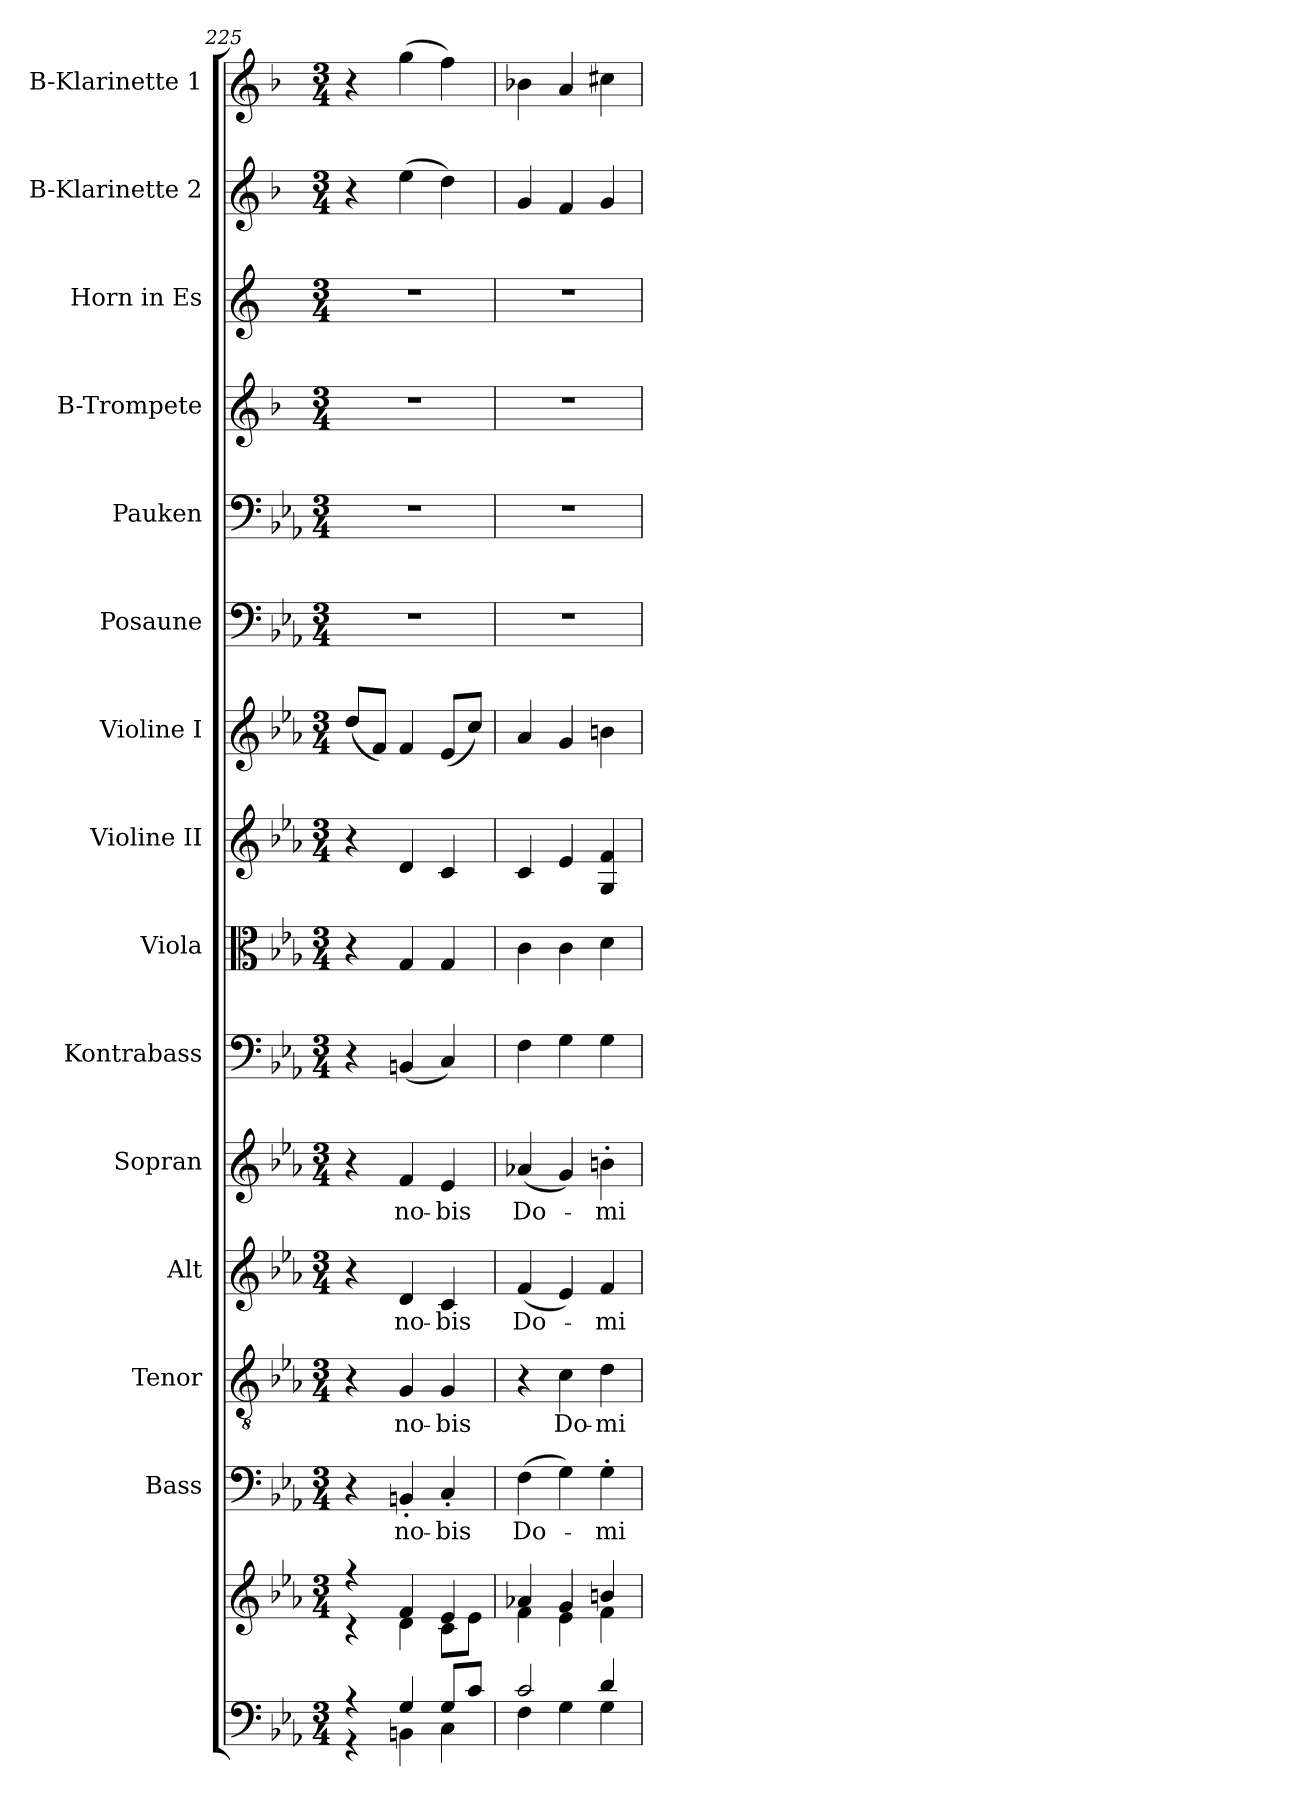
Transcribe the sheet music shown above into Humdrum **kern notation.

**kern	**kern	**kern	**text	**kern	**text	**kern	**text	**kern	**text	**kern	**kern	**kern	**kern	**kern	**kern	**kern	**kern	**kern	**kern
*part15	*part15	*part14	*part14	*part13	*part13	*part12	*part12	*part11	*part11	*part10	*part9	*part8	*part7	*part6	*part5	*part4	*part3	*part2	*part1
*staff16	*staff15	*staff14	*staff14	*staff13	*staff13	*staff12	*staff12	*staff11	*staff11	*staff10	*staff9	*staff8	*staff7	*staff6	*staff5	*staff4	*staff3	*staff2	*staff1
*	*	*I"Bass	*	*I"Tenor	*	*I"Alt	*	*I"Sopran	*	*I"Kontrabass	*I"Viola	*I"Violine II	*I"Violine I	*I"Posaune	*I"Pauken	*I"B-Trompete	*I"Horn in Es	*I"B-Klarinette 2	*I"B-Klarinette 1
*	*	*I'B.	*	*I'T.	*	*I'A.	*	*I'S.	*	*I'Kb.	*I'Vla.	*I'Vl. II	*I'Vl. I	*I'Pos.	*I'Pk.	*I'B Trp.	*	*I'B Kl. 2	*I'B Kl. 1
!!LO:PB:g=z
*clefF4	*clefG2	*clefF4	*	*clefGv2	*	*clefG2	*	*clefG2	*	*clefF4	*clefC3	*clefG2	*clefG2	*clefF4	*clefF4	*clefG2	*clefG2	*clefG2	*clefG2
*	*	*	*	*	*	*	*	*	*	*ITrd7c12	*	*	*	*	*	*ITrd1c2	*ITrd5c9	*ITrd1c2	*ITrd1c2
*k[b-e-a-]	*k[b-e-a-]	*k[b-e-a-]	*	*k[b-e-a-]	*	*k[b-e-a-]	*	*k[b-e-a-]	*	*k[b-e-a-]	*k[b-e-a-]	*k[b-e-a-]	*k[b-e-a-]	*k[b-e-a-]	*k[b-e-a-]	*k[b-e-a-]	*k[b-e-a-]	*k[b-e-a-]	*k[b-e-a-]
*E-:	*E-:	*E-:	*	*E-:	*	*E-:	*	*E-:	*	*E-:	*E-:	*E-:	*E-:	*E-:	*E-:	*E-:	*E-:	*E-:	*E-:
*M3/4	*M3/4	*M3/4	*	*M3/4	*	*M3/4	*	*M3/4	*	*M3/4	*M3/4	*M3/4	*M3/4	*M3/4	*M3/4	*M3/4	*M3/4	*M3/4	*M3/4
=225	=225	=225	=225	=225	=225	=225	=225	=225	=225	=225	=225	=225	=225	=225	=225	=225	=225	=225	=225
*^	*^	*	*	*	*	*	*	*	*	*	*	*	*	*	*	*	*	*	*
4r	4r	4r	4r	4r	.	4r	.	4r	.	4r	.	4r	4r	4r	(<8dd/L	2.r	2.r	2.r	2.r	4r	4r
.	.	.	.	.	.	.	.	.	.	.	.	.	.	.	8f/J)	.	.	.	.	.	.
!	!	!	!	!	!LO:LY:b	!	!LO:LY:b	!	!LO:LY:b	!	!LO:LY:b	!	!	!	!	!	!	!	!	!	!
4G/	4BBn\	4f/	4d\	4BBn'</	no-	4G/	no-	4d/	no-	4f/	no-	(<4BBBn/	4G/	4d/	4f/	.	.	.	.	(>4dd\	(>4ff\
!	!	!	!	!	!LO:LY:b	!	!LO:LY:b	!	!LO:LY:b	!	!LO:LY:b	!	!	!	!	!	!	!	!	!	!
8G/L	4C\	4e-/	8c\L	4C'</	-bis	4G/	-bis	4c/	-bis	4e-/	-bis	4CC/)	4G/	4c/	(<8e-/L	.	.	.	.	4cc\)	4ee-\)
8c/J	.	.	8e-\J	.	.	.	.	.	.	.	.	.	.	.	8cc/J)	.	.	.	.	.	.
=226	=226	=226	=226	=226	=226	=226	=226	=226	=226	=226	=226	=226	=226	=226	=226	=226	=226	=226	=226	=226	=226
!	!	!	!	!	!LO:LY:b	!	!	!	!LO:LY:b	!	!LO:LY:b	!	!	!	!	!	!	!	!	!	!
2c/	4F\	4a-X/	4f\	(>4F\	Do-	4r	.	(<4f/	Do-	(<4a-X/	Do-	4FF\	4c\	4c/	4a-/	2.r	2.r	2.r	2.r	4f/	4a-X\
!	!	!	!	!	!	!	!LO:LY:b	!	!	!	!	!	!	!	!	!	!	!	!	!	!
.	4G\	4g/	4e-\	4G\)	.	4c\	Do-	4e-/)	.	4g/)	.	4GG\	4c\	4e-/	4g/	.	.	.	.	4e-/	4g/
!	!	!	!	!	!LO:LY:b	!	!LO:LY:b	!	!LO:LY:b	!	!LO:LY:b	!	!	!	!	!	!	!	!	!	!
4d/	4G\	4bn/	4f\	4G'>\	-mi-	4d\	-mi-	4f/	-mi-	4bn'>\	-mi-	4GG\	4d\	4G/ 4f/	4bn\	.	.	.	.	4f/	4bn\
*v	*v	*	*	*	*	*	*	*	*	*	*	*	*	*	*	*	*	*	*	*	*
*	*v	*v	*	*	*	*	*	*	*	*	*	*	*	*	*	*	*	*	*	*
=	=	=	=	=	=	=	=	=	=	=	=	=	=	=	=	=	=	=	=
*-	*-	*-	*-	*-	*-	*-	*-	*-	*-	*-	*-	*-	*-	*-	*-	*-	*-	*-	*-
